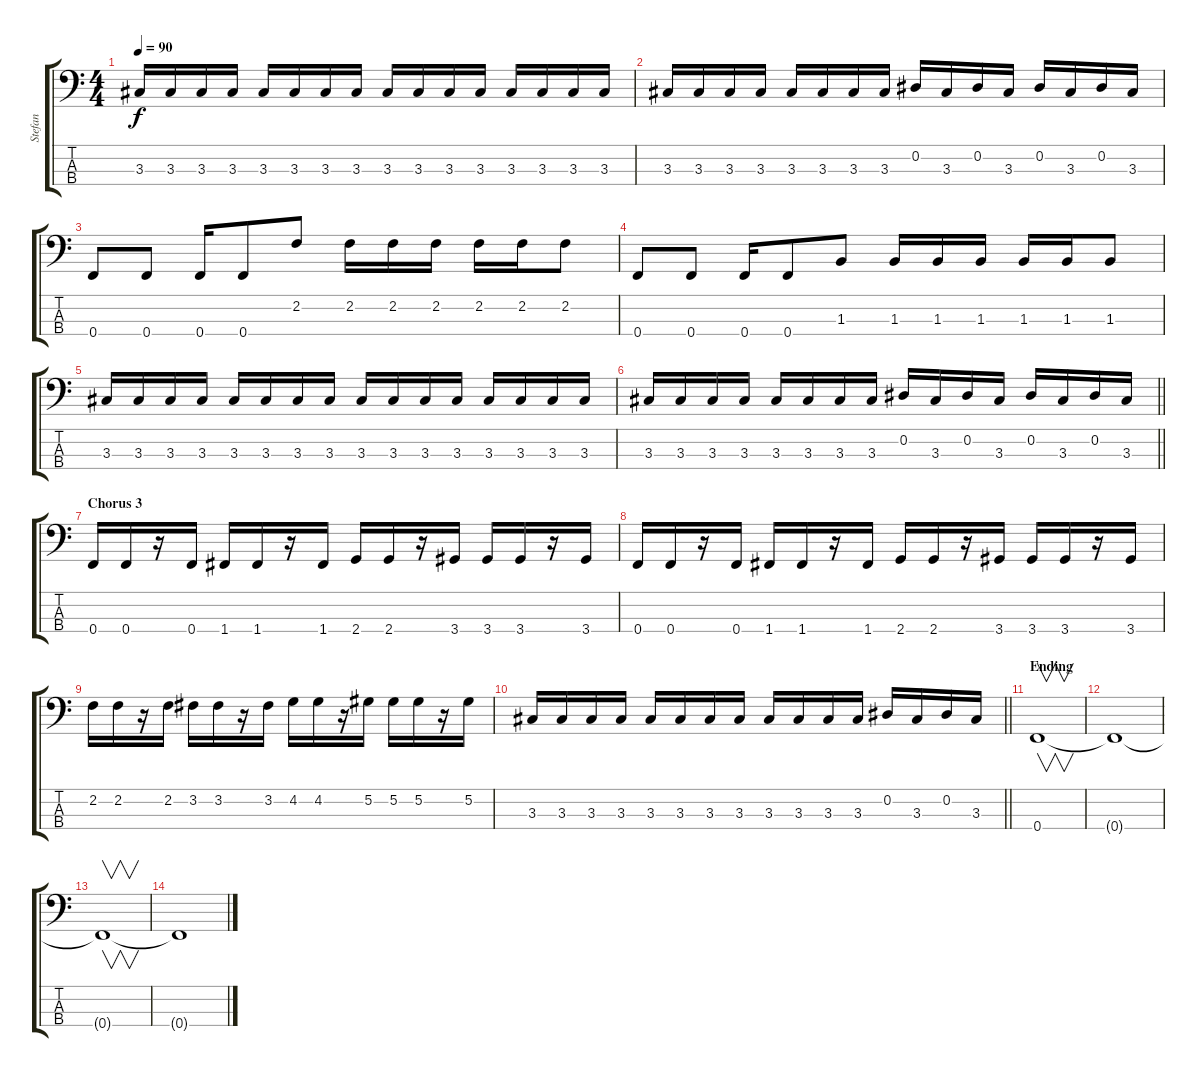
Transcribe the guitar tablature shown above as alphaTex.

\track ("Stefan" "Stefan") {instrument electricbassfinger}
\staff {score tabs}
\tuning (Ab2 Eb2 Bb1 F1) {hide}
\ts (4 4)
\tempo 90
\clef f4
\ks c
3.3.16{dy f} 3.3.16 3.3.16 3.3.16 3.3.16 3.3.16 3.3.16 3.3.16 3.3.16 3.3.16 3.3.16 3.3.16 3.3.16 3.3.16 3.3.16 3.3.16 |
3.3.16 3.3.16 3.3.16 3.3.16 3.3.16 3.3.16 3.3.16 3.3.16 0.2.16 3.3.16 0.2.16 3.3.16 0.2.16 3.3.16 0.2.16 3.3.16 |
0.4.8 0.4.8 0.4.16 0.4.8 2.2.8 2.2.16 2.2.16 2.2.16 2.2.16 2.2.16 2.2.8 |
0.4.8 0.4.8 0.4.16 0.4.8 1.3.8 1.3.16 1.3.16 1.3.16 1.3.16 1.3.16 1.3.8 |
3.3.16 3.3.16 3.3.16 3.3.16 3.3.16 3.3.16 3.3.16 3.3.16 3.3.16 3.3.16 3.3.16 3.3.16 3.3.16 3.3.16 3.3.16 3.3.16 |
\barLineRight lightlight
3.3.16 3.3.16 3.3.16 3.3.16 3.3.16 3.3.16 3.3.16 3.3.16 0.2.16 3.3.16 0.2.16 3.3.16 0.2.16 3.3.16 0.2.16 3.3.16 |
\section ("" "Chorus 3")
0.4.16 0.4.16 r.16 0.4.16 1.4.16 1.4.16 r.16 1.4.16 2.4.16 2.4.16 r.16 3.4.16 3.4.16 3.4.16 r.16 3.4.16 |
0.4.16 0.4.16 r.16 0.4.16 1.4.16 1.4.16 r.16 1.4.16 2.4.16 2.4.16 r.16 3.4.16 3.4.16 3.4.16 r.16 3.4.16 |
2.2.16 2.2.16 r.16 2.2.16 3.2.16 3.2.16 r.16 3.2.16 4.2.16 4.2.16 r.16 5.2.16 5.2.16 5.2.16 r.16 5.2.16 |
\barLineRight lightlight
3.3.16 3.3.16 3.3.16 3.3.16 3.3.16 3.3.16 3.3.16 3.3.16 3.3.16 3.3.16 3.3.16 3.3.16 0.2.16 3.3.16 0.2.16 3.3.16 |
\section ("" "Ending")
0.4.1{v} |
0.4{t}.1 |
0.4{t}.1{v} |
0.4{t}.1
